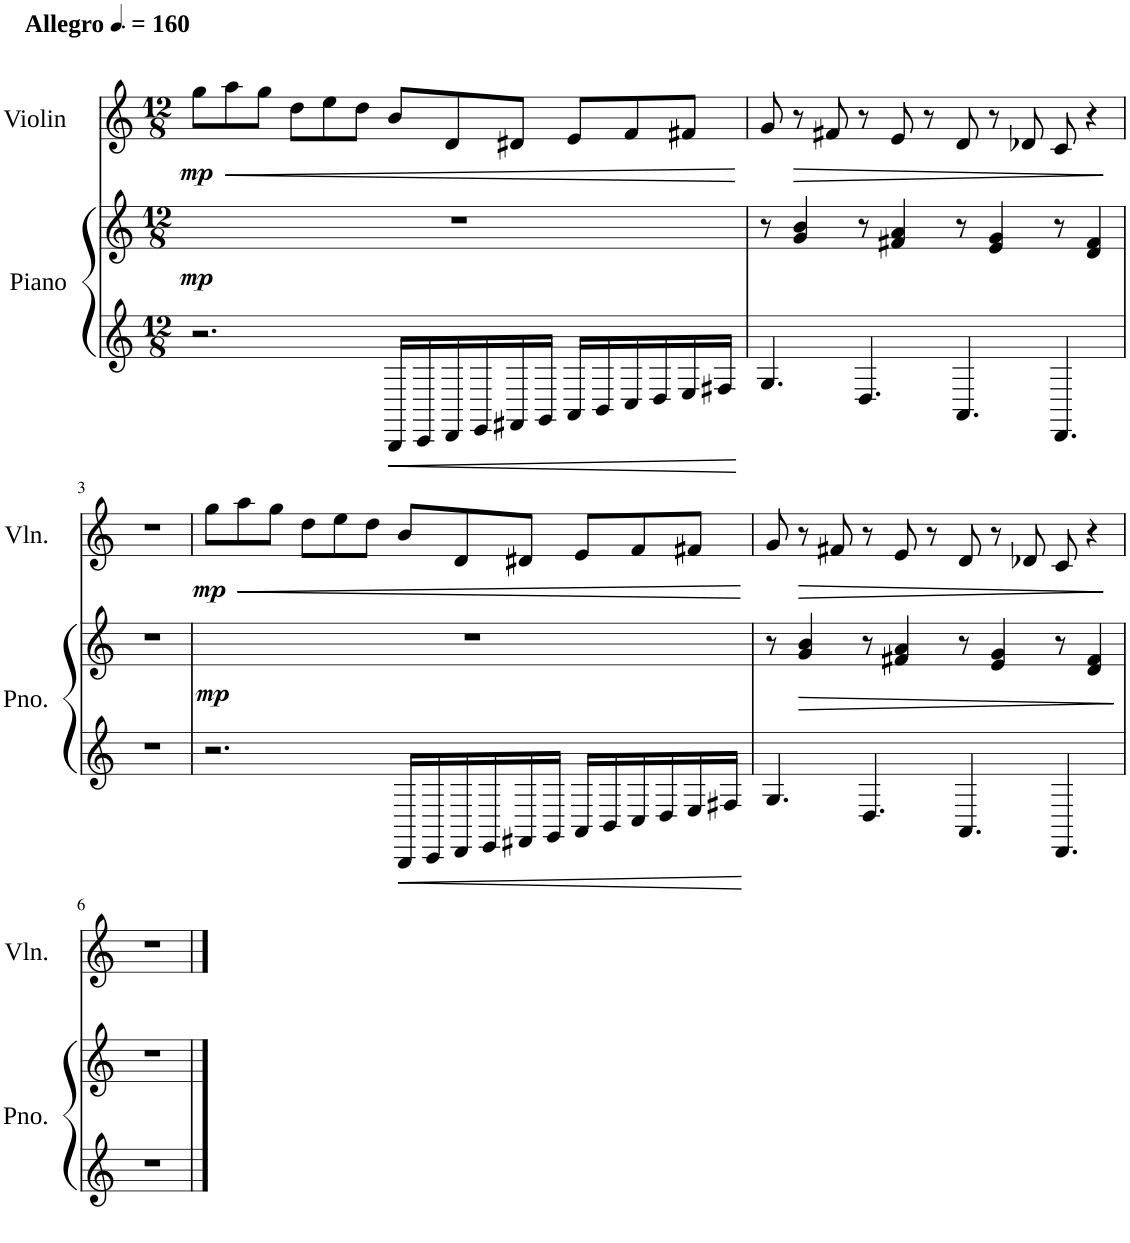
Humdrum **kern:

**kern	**kern	**dynam	**kern	**dynam
*part2	*part2	*part2	*part1	*part1
*staff3	*staff2	*staff2/3	*staff1	*staff1
*I"Piano	*	*	*I"Violin	*
*I'Pno.	*	*	*I'Vln.	*
*clefG2	*clefG2	*	*clefG2	*
*k[]	*k[]	*	*k[]	*
*M12/8	*M12/8	*	*M12/8	*
*MM240	*MM240	*	*MM240	*
=1	=1	=1	=1	=1
!	!	!	!LO:TX:a:B:t=Allegro	!
!	!	!LO:DY:b	!	!LO:DY:b
2.r	1.r	mp	8gg\L	mp
!	!	!	!	!LO:HP:b
.	.	.	8aa\	<
.	.	.	8gg\J	.
.	.	.	8dd\L	.
.	.	.	8ee\	.
.	.	.	8dd\J	.
16BBB/LL	.	.	8b/L	.
16CC/	.	.	.	.
16DD/	.	.	8d/	.
16EE/	.	.	.	.
16FF#X/	.	.	8d#X/J	.
16GG/JJ	.	.	.	.
16AA/LL	.	.	8e/L	.
16BB/	.	.	.	.
16C/	.	.	8f/	.
16D/	.	.	.	.
16E/	.	.	8f#X/J	.
16F#X/JJ	.	.	.	.
.	.	.	.	[
=2	=2	=2	=2	=2
4.G/	8r	.	8g/	.
!	!	!	!	!LO:HP:b
.	4g/ 4b/	.	8r	>
.	.	.	8f#X/	.
4.D/	8r	.	8r	.
.	4f#X/ 4a/	.	8e/	.
.	.	.	8r	.
4.AA/	8r	.	8d/	.
.	4e/ 4g/	.	8r	.
.	.	.	8d-X/	.
4.DD/	8r	.	8c/	.
.	4d/ 4f#/	.	4r	.
.	.	.	.	]
!!LO:LB:g=z
=3	=3	=3	=3	=3
1.r	1.r	.	1.r	.
=4	=4	=4	=4	=4
!	!	!LO:DY:b	!	!LO:DY:b
2.r	1.r	mp	8gg\L	mp
!	!	!	!	!LO:HP:b
.	.	.	8aa\	<
.	.	.	8gg\J	.
.	.	.	8dd\L	.
.	.	.	8ee\	.
.	.	.	8dd\J	.
16BBB/LL	.	.	8b/L	.
16CC/	.	.	.	.
16DD/	.	.	8d/	.
16EE/	.	.	.	.
16FF#X/	.	.	8d#X/J	.
16GG/JJ	.	.	.	.
16AA/LL	.	.	8e/L	.
16BB/	.	.	.	.
16C/	.	.	8f/	.
16D/	.	.	.	.
16E/	.	.	8f#X/J	.
16F#X/JJ	.	.	.	.
.	.	.	.	[
=5	=5	=5	=5	=5
4.G/	8r	.	8g/	.
!	!	!LO:HP:b	!	!LO:HP:b
.	4g/ 4b/	>	8r	>
.	.	.	8f#X/	.
4.D/	8r	.	8r	.
.	4f#X/ 4a/	.	8e/	.
.	.	.	8r	.
4.AA/	8r	.	8d/	.
.	4e/ 4g/	.	8r	.
.	.	.	8d-X/	.
4.DD/	8r	.	8c/	.
.	4d/ 4f#/	.	4r	.
.	.	]	.	]
!!LO:LB:g=z
=6	=6	=6	=6	=6
1.r	1.r	.	1.r	.
==	==	==	==	==
*-	*-	*-	*-	*-
